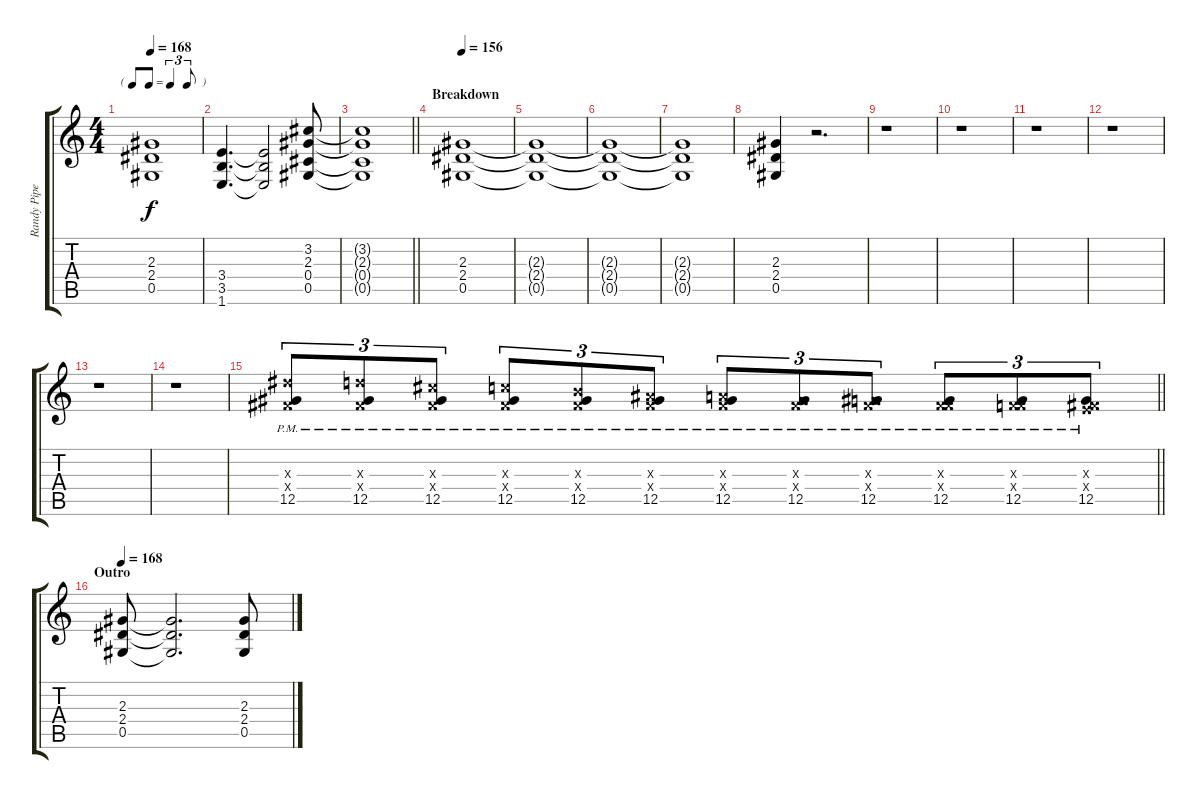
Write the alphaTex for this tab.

\track ("Randy Piper (rythm)" "Randy Pipe") {instrument distortionguitar}
\staff {score tabs}
\tuning (Eb4 Bb3 Gb3 Db3 Ab2 Eb2) {hide}
\ts (4 4)
\tf triplet8th
\tempo 168
\clef g2
\ks c
(2.3 2.4 0.5).1{dy f} |
(3.4 3.5 1.6).4{d} (3.4{t} 3.5{t} 1.6{t}).2 (3.2 2.3 0.4 0.5).8 |
\barLineRight lightlight
(3.2{t} 2.3{t} 0.4{t} 0.5{t}).1 |
\section ("" "Breakdown")
\tempo 156
(2.3 2.4 0.5).1 |
(2.3{t} 2.4{t} 0.5{t}).1 |
(2.3{t} 2.4{t} 0.5{t}).1 |
(2.3{t} 2.4{t} 0.5{t}).1 |
(2.3 2.4 0.5).4 r.2{d} |
r.1 |
r.1 |
r.1 |
r.1 |
r.1 |
r.1 |
\barLineRight lightlight
(0.3{x} 14.4{x} 12.5{pm}).8{tu (3 2)} (0.3{x} 13.4{x} 12.5{pm}).8{tu (3 2)} (0.3{x} 12.4{x} 12.5{pm}).8{tu (3 2)} (0.3{x} 11.4{x} 12.5{pm}).8{tu (3 2)} (0.3{x} 10.4{x} 12.5{pm}).8{tu (3 2)} (0.3{x} 9.4{x} 12.5{pm}).8{tu (3 2)} (0.3{x} 8.4{x} 12.5{pm}).8{tu (3 2)} (0.3{x} 7.4{x} 12.5{pm}).8{tu (3 2)} (0.3{x} 6.4{x} 12.5{pm}).8{tu (3 2)} (0.3{x} 5.4{x} 12.5{pm}).8{tu (3 2)} (0.3{x} 4.4{x} 12.5{pm}).8{tu (3 2)} (0.3{x} 3.4{x} 12.5{pm}).8{tu (3 2)} |
\section ("" "Outro")
\tempo 168
(2.3 2.4 0.5).8 (2.3{t} 2.4{t} 0.5{t}).2{d} (2.3 2.4 0.5).8
